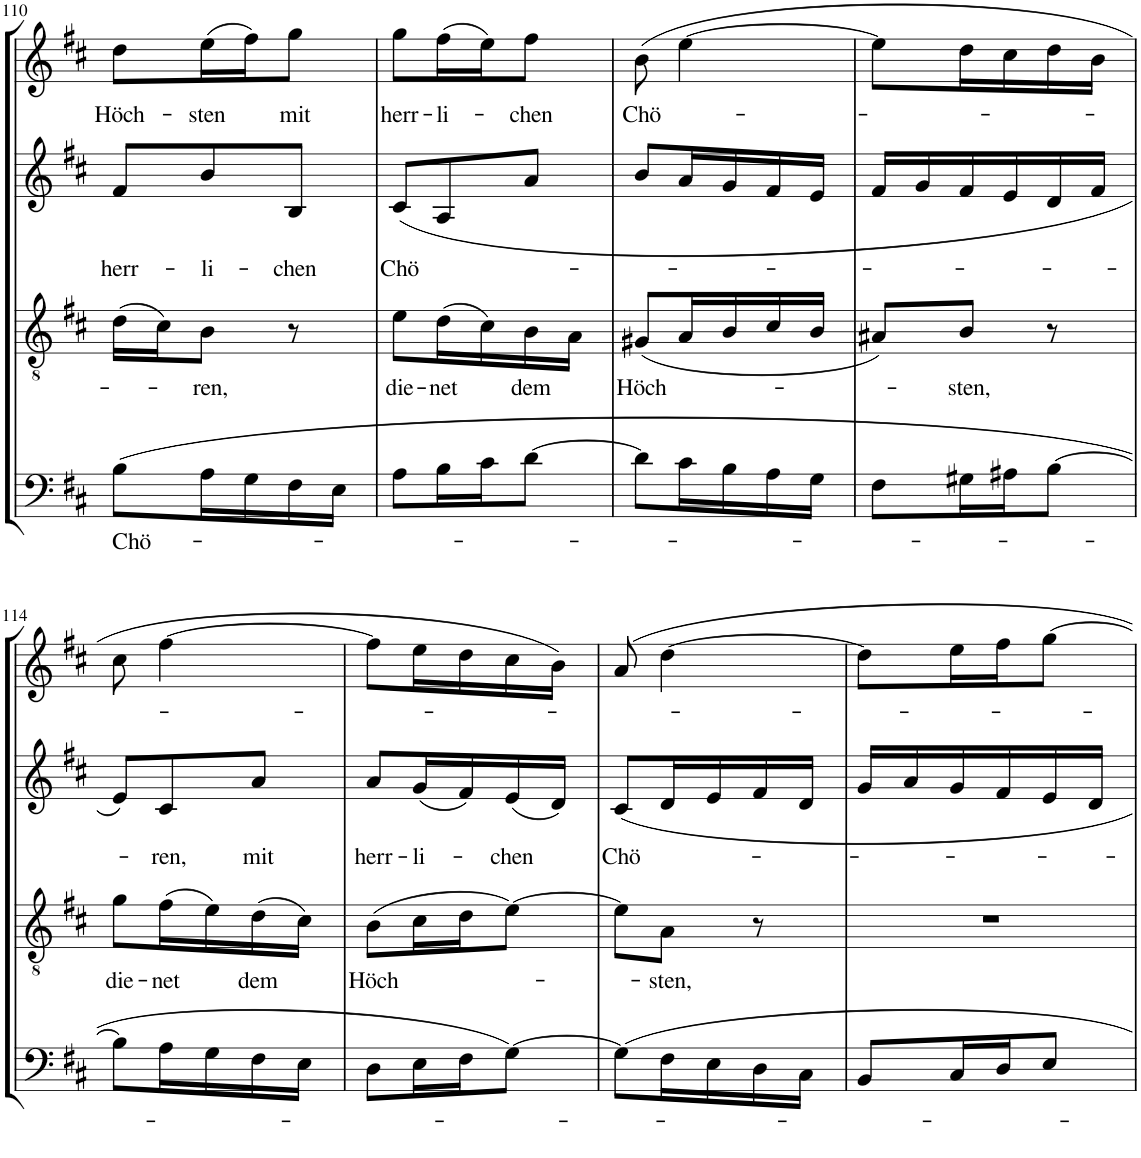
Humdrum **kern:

**kern	**text	**kern	**text	**kern	**text	**kern	**text
*part4	*part4	*part3	*part3	*part2	*part2	*part1	*part1
*staff4	*staff4	*staff3	*staff3	*staff2	*staff2	*staff1	*staff1
*I"Bass	*	*I"Tenor	*	*I"Alt	*	*I"Sopran	*
!!LO:PB:g=z
*clefF4	*	*clefGv2	*	*clefG2	*	*clefG2	*
*k[f#c#]	*	*k[f#c#]	*	*k[f#c#]	*	*k[f#c#]	*
*M3/8	*	*M3/8	*	*M3/8	*	*M3/8	*
=110	=110	=110	=110	=110	=110	=110	=110
!	!LO:LY:b	!	!	!	!LO:LY:b	!	!LO:LY:b
(8B\L	Chö-	(16d\LL	.	8f#/L	herr-	8dd\L	Höch-
.	.	16c#\J)	.	.	.	.	.
!	!	!	!LO:LY:b	!	!LO:LY:b	!	!LO:LY:b
16A\L	.	8B\J	ren,	8b/	li-	(16ee\L	sten
16G\	.	.	.	.	.	16ff#\J)	.
!	!	!	!	!	!LO:LY:b	!	!LO:LY:b
16F#\	.	8r	.	8B/J	chen	8gg\J	mit
16E\JJ	.	.	.	.	.	.	.
=111	=111	=111	=111	=111	=111	=111	=111
!	!	!	!LO:LY:b	!	!LO:LY:b	!	!LO:LY:b
8A\L	.	8e\L	die-	(8c#/L	Chö	8gg\L	herr-
!	!	!	!LO:LY:b	!	!	!	!LO:LY:b
16B\L	.	(16d\L	net	8A/	.	(16ff#\L	li-
16c#\J	.	16c#\)	.	.	.	16ee\J)	.
!	!	!	!LO:LY:b	!	!	!	!LO:LY:b
[8d\J	.	16B\	dem	8a/J	.	8ff#\J	chen
.	.	16A\JJ	.	.	.	.	.
=112	=112	=112	=112	=112	=112	=112	=112
!	!	!	!LO:LY:b	!	!	!	!LO:LY:b
8d\L]	.	(8G#X/L	Höch	8b/L	.	(8b\	Chö
16c#\L	.	16A/L	.	16a/L	.	[4ee\	.
16B\	.	16B/	.	16g/	.	.	.
16A\	.	16c#/	.	16f#/	.	.	.
16G\JJ	.	16B/JJ	.	16e/JJ	.	.	.
=113	=113	=113	=113	=113	=113	=113	=113
8F#\L	.	8A#X/L)	.	16f#/LL	.	8ee\L]	.
.	.	.	.	16g/	.	.	.
!	!	!	!LO:LY:b	!	!	!	!
16G#X\L	.	8B/J	sten,	16f#/	.	16dd\L	.
16A#X\J	.	.	.	16e/	.	16cc#\	.
[8B\J	.	8r	.	16d/	.	16dd\	.
.	.	.	.	16f#/JJ	.	16b\JJ	.
!!LO:LB:g=z
=114	=114	=114	=114	=114	=114	=114	=114
!	!	!	!LO:LY:b	!	!	!	!
8B\L]	.	8g\L	die-	8e/L)	.	8cc#\	.
!	!	!	!LO:LY:b	!	!LO:LY:b	!	!
16A\L	.	(16f#\L	net	8c#/	ren,	[4ff#\	.
16G\	.	16e\)	.	.	.	.	.
!	!	!	!LO:LY:b	!	!LO:LY:b	!	!
16F#\	.	(16d\	dem	8a/J	mit	.	.
16E\JJ	.	16c#\JJ)	.	.	.	.	.
=115	=115	=115	=115	=115	=115	=115	=115
!	!	!	!LO:LY:b	!	!LO:LY:b	!	!
8D\L	.	(8B\L	Höch	8a/L	herr-	8ff#\L]	.
!	!	!	!	!	!LO:LY:b	!	!
16E\L	.	16c#\L	.	(16g/L	li-	16ee\L	.
16F#\J	.	16d\J	.	16f#/)	.	16dd\	.
!	!	!	!	!	!LO:LY:b	!	!
[8G\J)	.	[8e\J)	.	(16e/	chen	16cc#\	.
.	.	.	.	16d/JJ)	.	16b\JJ)	.
=116	=116	=116	=116	=116	=116	=116	=116
!	!	!	!	!	!LO:LY:b	!	!
8G\L]	.	8e\L]	.	8c#/L	Chö	8a/	.
!	!	!	!LO:LY:b	!	!	!	!
16F#\L	.	8A\J	sten,	16d/L	.	[4dd\	.
16E\	.	.	.	16e/	.	.	.
16D\	.	8r	.	16f#/	.	.	.
16C#\JJ	.	.	.	16d/JJ	.	.	.
=117	=117	=117	=117	=117	=117	=117	=117
8BB/L	.	4.r	.	16g/LL	.	8dd\L]	.
.	.	.	.	16a/	.	.	.
16C#/L	.	.	.	16g/	.	16ee\L	.
16D/J	.	.	.	16f#/	.	16ff#\J	.
8E/J	.	.	.	16e/	.	[8gg\J	.
.	.	.	.	16d/JJ	.	.	.
=	=	=	=	=	=	=	=
*-	*-	*-	*-	*-	*-	*-	*-
